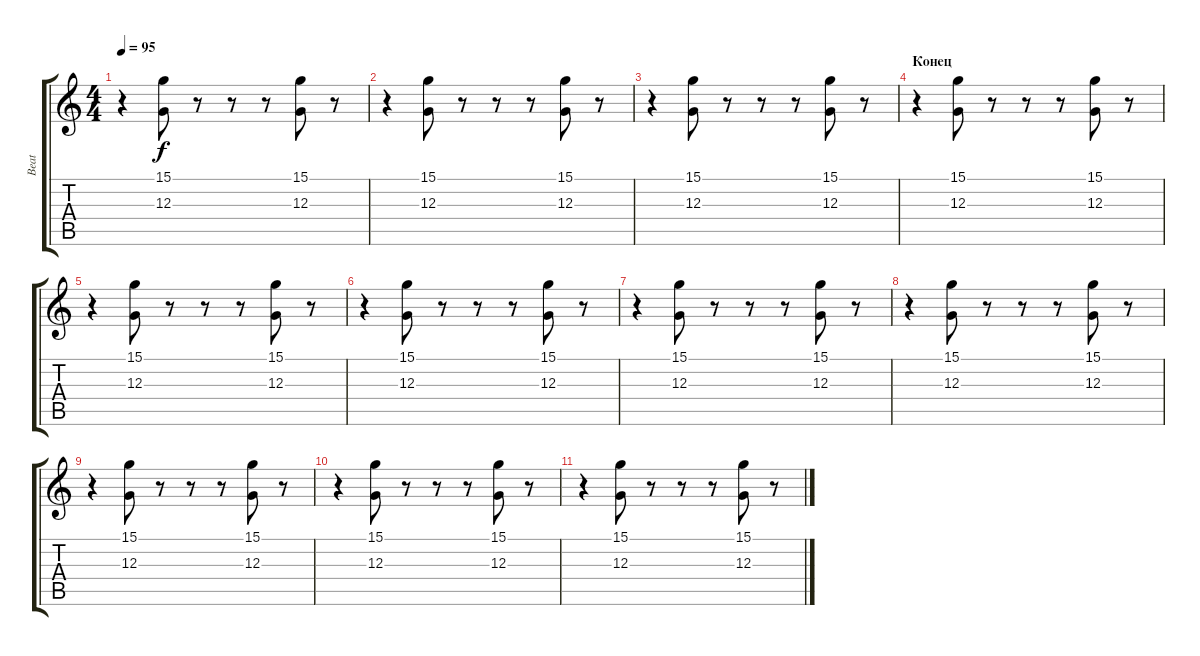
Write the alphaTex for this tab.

\track ("Beat" "Beat") {instrument steeldrums}
\staff {score tabs}
\tuning (E4 B3 G3 D3 A2 E2) {hide}
\ts (4 4)
\tempo 95
\clef g2
\ks c
r.4{dy f} (15.1 12.3).8 r.8 r.8 r.8 (15.1 12.3).8 r.8 |
r.4 (15.1 12.3).8 r.8 r.8 r.8 (15.1 12.3).8 r.8 |
r.4 (15.1 12.3).8 r.8 r.8 r.8 (15.1 12.3).8 r.8 |
\section ("" "Конец")
r.4 (15.1 12.3).8 r.8 r.8 r.8 (15.1 12.3).8 r.8 |
r.4 (15.1 12.3).8 r.8 r.8 r.8 (15.1 12.3).8 r.8 |
r.4 (15.1 12.3).8 r.8 r.8 r.8 (15.1 12.3).8 r.8 |
r.4 (15.1 12.3).8 r.8 r.8 r.8 (15.1 12.3).8 r.8 |
r.4 (15.1 12.3).8 r.8 r.8 r.8 (15.1 12.3).8 r.8 |
r.4 (15.1 12.3).8 r.8 r.8 r.8 (15.1 12.3).8 r.8 |
r.4 (15.1 12.3).8 r.8 r.8 r.8 (15.1 12.3).8 r.8 |
r.4 (15.1 12.3).8 r.8 r.8 r.8 (15.1 12.3).8 r.8
